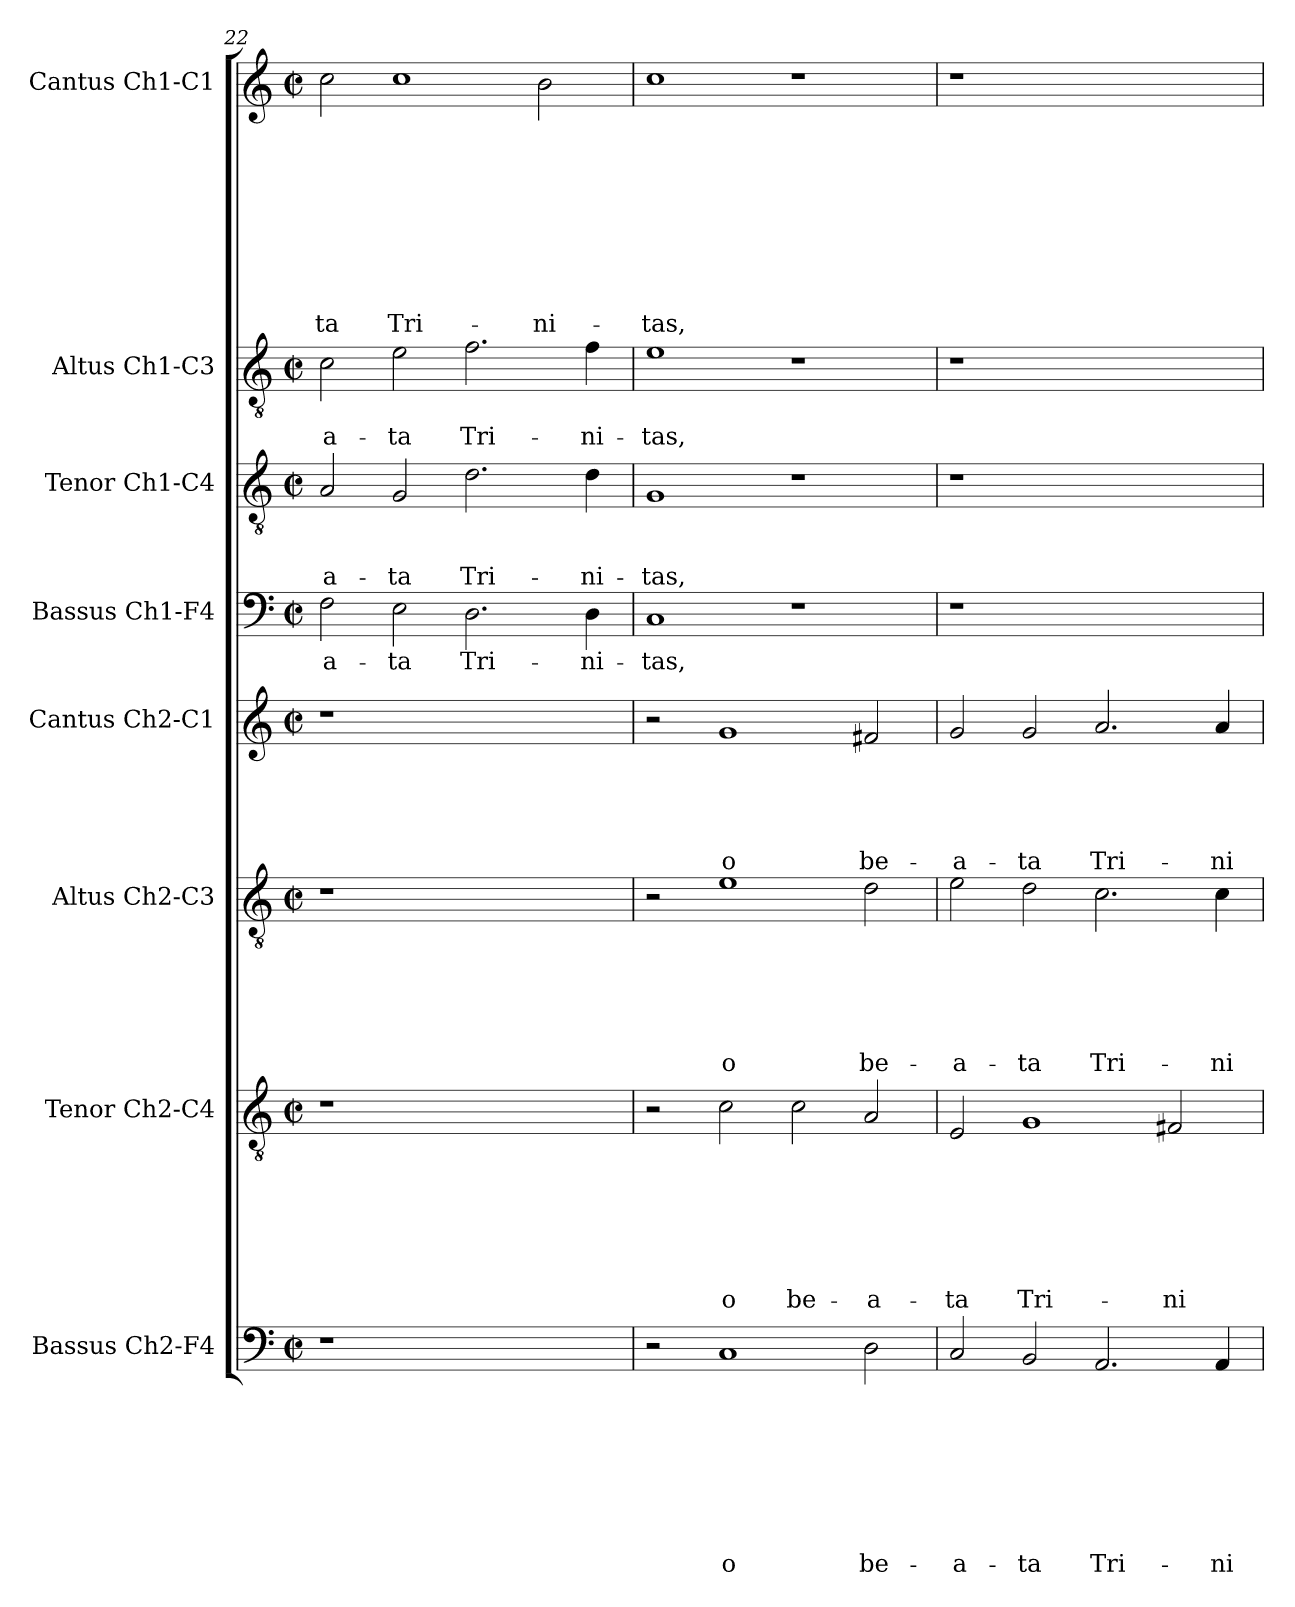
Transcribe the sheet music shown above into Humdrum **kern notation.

**kern	**text	**text	**text	**text	**text	**text	**text	**text	**kern	**text	**text	**text	**text	**text	**text	**text	**kern	**text	**text	**text	**text	**text	**text	**kern	**text	**text	**text	**text	**text	**kern	**text	**kern	**text	**text	**text	**kern	**text	**text	**kern	**text	**text	**text	**text	**text	**text	**text	**text	**text
*part8	*part8	*part8	*part8	*part8	*part8	*part8	*part8	*part8	*part7	*part7	*part7	*part7	*part7	*part7	*part7	*part7	*part6	*part6	*part6	*part6	*part6	*part6	*part6	*part5	*part5	*part5	*part5	*part5	*part5	*part4	*part4	*part3	*part3	*part3	*part3	*part2	*part2	*part2	*part1	*part1	*part1	*part1	*part1	*part1	*part1	*part1	*part1	*part1
*staff8	*staff8	*staff8	*staff8	*staff8	*staff8	*staff8	*staff8	*staff8	*staff7	*staff7	*staff7	*staff7	*staff7	*staff7	*staff7	*staff7	*staff6	*staff6	*staff6	*staff6	*staff6	*staff6	*staff6	*staff5	*staff5	*staff5	*staff5	*staff5	*staff5	*staff4	*staff4	*staff3	*staff3	*staff3	*staff3	*staff2	*staff2	*staff2	*staff1	*staff1	*staff1	*staff1	*staff1	*staff1	*staff1	*staff1	*staff1	*staff1
*I"Bassus Ch2-F4	*	*	*	*	*	*	*	*	*I"Tenor Ch2-C4	*	*	*	*	*	*	*	*I"Altus Ch2-C3	*	*	*	*	*	*	*I"Cantus Ch2-C1	*	*	*	*	*	*I"Bassus Ch1-F4	*	*I"Tenor Ch1-C4	*	*	*	*I"Altus Ch1-C3	*	*	*I"Cantus Ch1-C1	*	*	*	*	*	*	*	*	*
*I'B2	*	*	*	*	*	*	*	*	*I'T2	*	*	*	*	*	*	*	*I'A2	*	*	*	*	*	*	*I'C2	*	*	*	*	*	*I'B	*	*I'T	*	*	*	*I'A	*	*	*I'C	*	*	*	*	*	*	*	*	*
*clefF4	*	*	*	*	*	*	*	*	*clefGv2	*	*	*	*	*	*	*	*clefGv2	*	*	*	*	*	*	*clefG2	*	*	*	*	*	*clefF4	*	*clefGv2	*	*	*	*clefGv2	*	*	*clefG2	*	*	*	*	*	*	*	*	*
*k[]	*	*	*	*	*	*	*	*	*k[]	*	*	*	*	*	*	*	*k[]	*	*	*	*	*	*	*k[]	*	*	*	*	*	*k[]	*	*k[]	*	*	*	*k[]	*	*	*k[]	*	*	*	*	*	*	*	*	*
*C:	*	*	*	*	*	*	*	*	*C:	*	*	*	*	*	*	*	*C:	*	*	*	*	*	*	*C:	*	*	*	*	*	*C:	*	*C:	*	*	*	*C:	*	*	*C:	*	*	*	*	*	*	*	*	*
*M2/2	*	*	*	*	*	*	*	*	*M2/2	*	*	*	*	*	*	*	*M2/2	*	*	*	*	*	*	*M2/2	*	*	*	*	*	*M2/2	*	*M2/2	*	*	*	*M2/2	*	*	*M2/2	*	*	*	*	*	*	*	*	*
*met(c|)	*	*	*	*	*	*	*	*	*met(c|)	*	*	*	*	*	*	*	*met(c|)	*	*	*	*	*	*	*met(c|)	*	*	*	*	*	*met(c|)	*	*met(c|)	*	*	*	*met(c|)	*	*	*met(c|)	*	*	*	*	*	*	*	*	*
=22	=22	=22	=22	=22	=22	=22	=22	=22	=22	=22	=22	=22	=22	=22	=22	=22	=22	=22	=22	=22	=22	=22	=22	=22	=22	=22	=22	=22	=22	=22	=22	=22	=22	=22	=22	=22	=22	=22	=22	=22	=22	=22	=22	=22	=22	=22	=22	=22
!	!	!	!	!	!	!	!	!	!	!	!	!	!	!	!	!	!	!	!	!	!	!	!	!	!	!	!	!	!	!	!LO:LY:b	!	!	!	!LO:LY:b	!	!	!LO:LY:b	!	!	!	!	!	!	!	!	!	!LO:LY:b
1r	.	.	.	.	.	.	.	.	1r	.	.	.	.	.	.	.	1r	.	.	.	.	.	.	1r	.	.	.	.	.	2F\	-a-	2A/	.	.	-a-	2c\	.	-a-	2cc\	.	.	.	.	.	.	.	.	-ta
!	!	!	!	!	!	!	!	!	!	!	!	!	!	!	!	!	!	!	!	!	!	!	!	!	!	!	!	!	!	!	!LO:LY:b	!	!	!	!LO:LY:b	!	!	!LO:LY:b	!	!	!	!	!	!	!	!	!	!LO:LY:b
.	.	.	.	.	.	.	.	.	.	.	.	.	.	.	.	.	.	.	.	.	.	.	.	.	.	.	.	.	.	2E\	-ta	2G/	.	.	-ta	2e\	.	-ta	1cc	.	.	.	.	.	.	.	.	Tri-
!	!	!	!	!	!	!	!	!	!	!	!	!	!	!	!	!	!	!	!	!	!	!	!	!	!	!	!	!	!	!	!LO:LY:b	!	!	!	!LO:LY:b	!	!	!LO:LY:b	!	!	!	!	!	!	!	!	!	!
1ryy	.	.	.	.	.	.	.	.	1ryy	.	.	.	.	.	.	.	1ryy	.	.	.	.	.	.	1ryy	.	.	.	.	.	2.D\	Tri-	2.d\	.	.	Tri-	2.f\	.	Tri-	.	.	.	.	.	.	.	.	.	.
!	!	!	!	!	!	!	!	!	!	!	!	!	!	!	!	!	!	!	!	!	!	!	!	!	!	!	!	!	!	!	!	!	!	!	!	!	!	!	!	!	!	!	!	!	!	!	!	!LO:LY:b
.	.	.	.	.	.	.	.	.	.	.	.	.	.	.	.	.	.	.	.	.	.	.	.	.	.	.	.	.	.	.	.	.	.	.	.	.	.	.	2b\	.	.	.	.	.	.	.	.	-ni-
!	!	!	!	!	!	!	!	!	!	!	!	!	!	!	!	!	!	!	!	!	!	!	!	!	!	!	!	!	!	!	!LO:LY:b	!	!	!	!LO:LY:b	!	!	!LO:LY:b	!	!	!	!	!	!	!	!	!	!
.	.	.	.	.	.	.	.	.	.	.	.	.	.	.	.	.	.	.	.	.	.	.	.	.	.	.	.	.	.	4D\	-ni-	4d\	.	.	-ni-	4f\	.	-ni-	.	.	.	.	.	.	.	.	.	.
=23	=23	=23	=23	=23	=23	=23	=23	=23	=23	=23	=23	=23	=23	=23	=23	=23	=23	=23	=23	=23	=23	=23	=23	=23	=23	=23	=23	=23	=23	=23	=23	=23	=23	=23	=23	=23	=23	=23	=23	=23	=23	=23	=23	=23	=23	=23	=23	=23
!	!	!	!	!	!	!	!	!	!	!	!	!	!	!	!	!	!	!	!	!	!	!	!	!	!	!	!	!	!	!	!LO:LY:b	!	!	!	!LO:LY:b	!	!	!LO:LY:b	!	!	!	!	!	!	!	!	!	!LO:LY:b
2r	.	.	.	.	.	.	.	.	2r	.	.	.	.	.	.	.	2r	.	.	.	.	.	.	2r	.	.	.	.	.	1C	-tas,	1G	.	.	-tas,	1e	.	-tas,	1cc	.	.	.	.	.	.	.	.	-tas,
!	!	!	!	!	!	!	!	!LO:LY:b	!	!	!	!	!	!	!	!LO:LY:b	!	!	!	!	!	!	!LO:LY:b	!	!	!	!	!	!LO:LY:b	!	!	!	!	!	!	!	!	!	!	!	!	!	!	!	!	!	!	!
1C	.	.	.	.	.	.	.	o	2c\	.	.	.	.	.	.	o	1e	.	.	.	.	.	o	1g	.	.	.	.	o	.	.	.	.	.	.	.	.	.	.	.	.	.	.	.	.	.	.	.
!	!	!	!	!	!	!	!	!	!	!	!	!	!	!	!	!LO:LY:b	!	!	!	!	!	!	!	!	!	!	!	!	!	!	!	!	!	!	!	!	!	!	!	!	!	!	!	!	!	!	!	!
.	.	.	.	.	.	.	.	.	2c\	.	.	.	.	.	.	be-	.	.	.	.	.	.	.	.	.	.	.	.	.	1r	.	1r	.	.	.	1r	.	.	1r	.	.	.	.	.	.	.	.	.
!	!	!	!	!	!	!	!	!LO:LY:b	!	!	!	!	!	!	!	!LO:LY:b	!	!	!	!	!	!	!LO:LY:b	!	!	!	!	!	!LO:LY:b	!	!	!	!	!	!	!	!	!	!	!	!	!	!	!	!	!	!	!
2D\	.	.	.	.	.	.	.	be-	2A/	.	.	.	.	.	.	-a-	2d\	.	.	.	.	.	be-	2f#X/	.	.	.	.	be-	.	.	.	.	.	.	.	.	.	.	.	.	.	.	.	.	.	.	.
=24	=24	=24	=24	=24	=24	=24	=24	=24	=24	=24	=24	=24	=24	=24	=24	=24	=24	=24	=24	=24	=24	=24	=24	=24	=24	=24	=24	=24	=24	=24	=24	=24	=24	=24	=24	=24	=24	=24	=24	=24	=24	=24	=24	=24	=24	=24	=24	=24
!	!	!	!	!	!	!	!	!LO:LY:b	!	!	!	!	!	!	!	!LO:LY:b	!	!	!	!	!	!	!LO:LY:b	!	!	!	!	!	!LO:LY:b	!	!	!	!	!	!	!	!	!	!	!	!	!	!	!	!	!	!	!
2C/	.	.	.	.	.	.	.	-a-	2E/	.	.	.	.	.	.	-ta	2e\	.	.	.	.	.	-a-	2g/	.	.	.	.	-a-	1r	.	1r	.	.	.	1r	.	.	1r	.	.	.	.	.	.	.	.	.
!	!	!	!	!	!	!	!	!LO:LY:b	!	!	!	!	!	!	!	!LO:LY:b	!	!	!	!	!	!	!LO:LY:b	!	!	!	!	!	!LO:LY:b	!	!	!	!	!	!	!	!	!	!	!	!	!	!	!	!	!	!	!
2BB/	.	.	.	.	.	.	.	-ta	1G	.	.	.	.	.	.	Tri-	2d\	.	.	.	.	.	-ta	2g/	.	.	.	.	-ta	.	.	.	.	.	.	.	.	.	.	.	.	.	.	.	.	.	.	.
!	!	!	!	!	!	!	!	!LO:LY:b	!	!	!	!	!	!	!	!	!	!	!	!	!	!	!LO:LY:b	!	!	!	!	!	!LO:LY:b	!	!	!	!	!	!	!	!	!	!	!	!	!	!	!	!	!	!	!
2.AA/	.	.	.	.	.	.	.	Tri-	.	.	.	.	.	.	.	.	2.c\	.	.	.	.	.	Tri-	2.a/	.	.	.	.	Tri-	1ryy	.	1ryy	.	.	.	1ryy	.	.	1ryy	.	.	.	.	.	.	.	.	.
!	!	!	!	!	!	!	!	!	!	!	!	!	!	!	!	!LO:LY:b	!	!	!	!	!	!	!	!	!	!	!	!	!	!	!	!	!	!	!	!	!	!	!	!	!	!	!	!	!	!	!	!
.	.	.	.	.	.	.	.	.	2F#X/	.	.	.	.	.	.	-ni-	.	.	.	.	.	.	.	.	.	.	.	.	.	.	.	.	.	.	.	.	.	.	.	.	.	.	.	.	.	.	.	.
!	!	!	!	!	!	!	!	!LO:LY:b	!	!	!	!	!	!	!	!	!	!	!	!	!	!	!LO:LY:b	!	!	!	!	!	!LO:LY:b	!	!	!	!	!	!	!	!	!	!	!	!	!	!	!	!	!	!	!
4AA/	.	.	.	.	.	.	.	-ni-	.	.	.	.	.	.	.	.	4c\	.	.	.	.	.	-ni-	4a/	.	.	.	.	-ni-	.	.	.	.	.	.	.	.	.	.	.	.	.	.	.	.	.	.	.
=	=	=	=	=	=	=	=	=	=	=	=	=	=	=	=	=	=	=	=	=	=	=	=	=	=	=	=	=	=	=	=	=	=	=	=	=	=	=	=	=	=	=	=	=	=	=	=	=
*-	*-	*-	*-	*-	*-	*-	*-	*-	*-	*-	*-	*-	*-	*-	*-	*-	*-	*-	*-	*-	*-	*-	*-	*-	*-	*-	*-	*-	*-	*-	*-	*-	*-	*-	*-	*-	*-	*-	*-	*-	*-	*-	*-	*-	*-	*-	*-	*-
